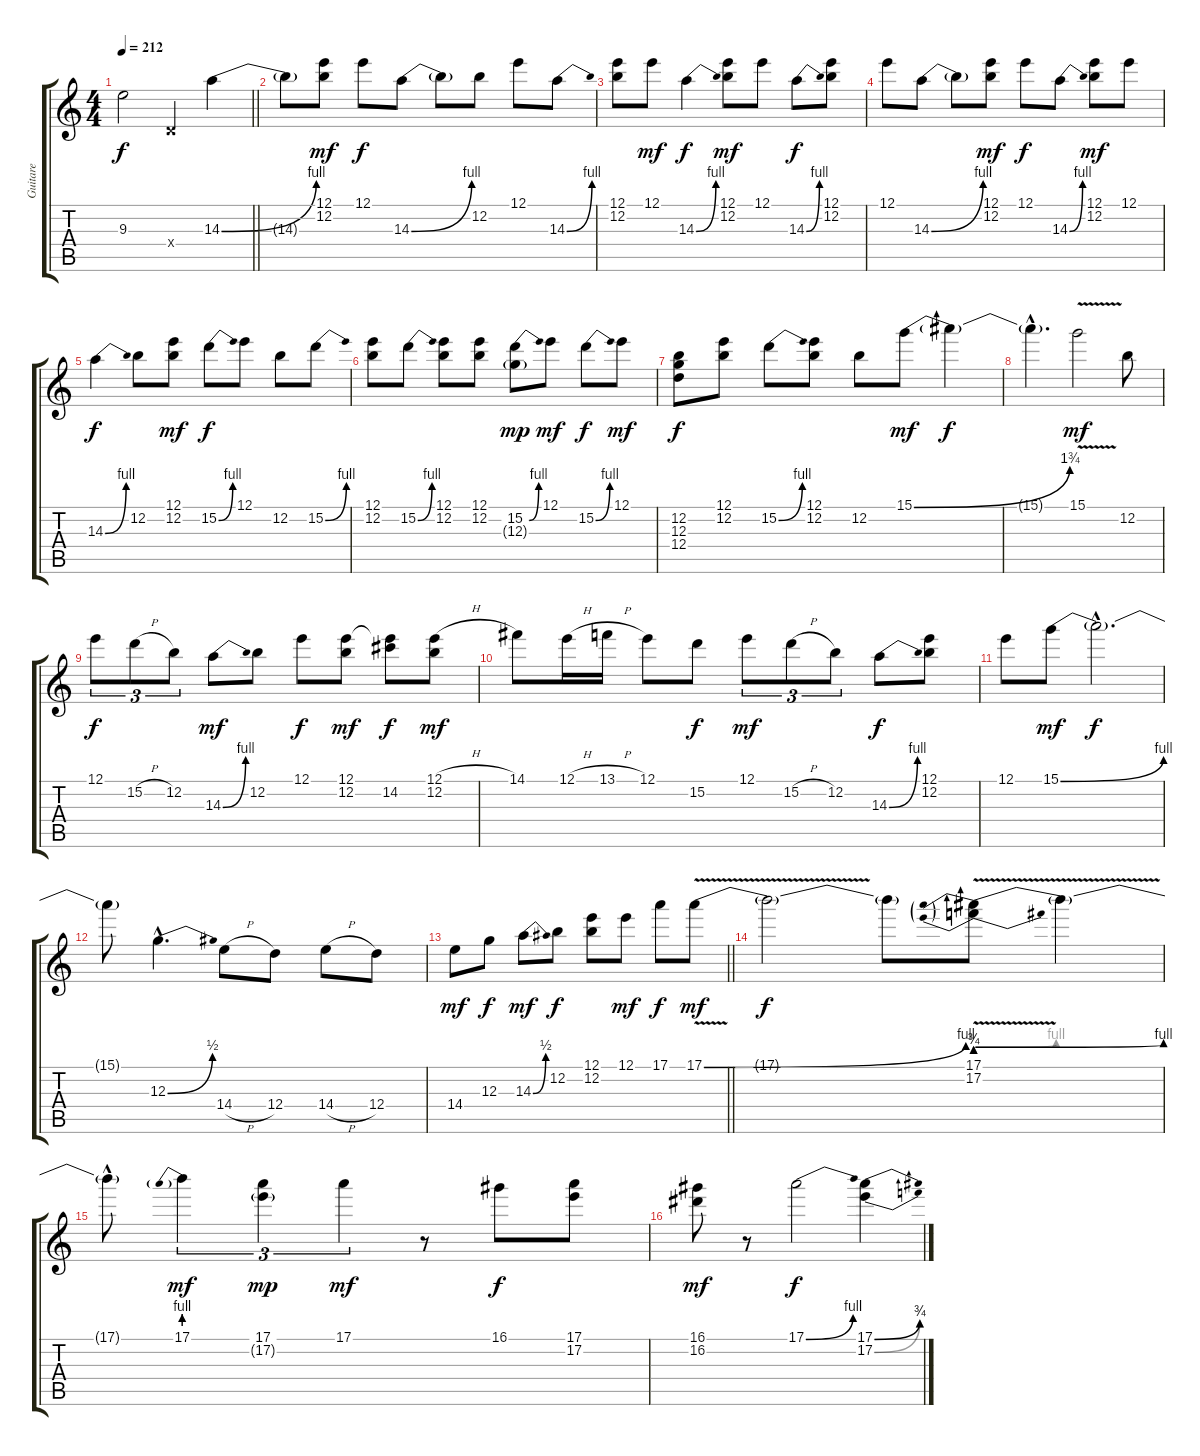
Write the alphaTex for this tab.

\track ("Guitare" "Guitare") {instrument overdrivenguitar}
\staff {score tabs}
\tuning (E4 B3 G3 D3 A2 E2) {hide}
\ts (4 4)
\tempo 212
\clef g2
\barLineRight lightlight
\ks c
9.3{t}.2{dy f} 0.4{x}.4 14.3{be (bend 0 0 60 4)}.4 |
14.3{t}.8 (12.1 12.2).8{dy mf} 12.1.8{dy f} 14.3{be (bend 0 0 60 4)}.8 14.3{t}.8 12.2.8 12.1.8 14.3{be (bend 0 0 60 4)}.8 |
(12.1 12.2).8 12.1.8{dy mf} 14.3{be (bend 0 0 60 4)}.4{dy f} (12.1 12.2).8{dy mf} 12.1.8 14.3{be (bend 0 0 60 4)}.8{dy f} (12.1 12.2).8 |
12.1.8 14.3{be (bend 0 0 60 4)}.8 14.3{t}.8 (12.1 12.2).8{dy mf} 12.1.8{dy f} 14.3{be (bend 0 0 60 4)}.8 (12.1 12.2).8{dy mf} 12.1.8 |
14.3{be (bend 0 0 60 4)}.4{dy f} 12.2.8 (12.1 12.2).8{dy mf} 15.2{be (bend 0 0 60 4)}.8{dy f} 12.1.8 12.2.8 15.2{be (bend 0 0 60 4)}.8 |
(12.1 12.2).8 15.2{be (bend 0 0 60 4)}.8 (12.1 12.2).8 (12.1 12.2).8 (15.2{be (bend 0 0 60 4)} 12.3{g}).8{dy mp} 12.1.8{dy mf} 15.2{be (bend 0 0 60 4)}.8{dy f} 12.1.8{dy mf} |
(12.2 12.3 12.4).8{dy f} (12.1 12.2).8 15.2{be (bend 0 0 60 4)}.8 (12.1 12.2).8 12.2.8 15.1{be (bend 0 0 60 7)}.8{dy mf} 15.1{t}.4{dy f} |
15.1{hac t}.4{d} 15.1{v}.2{dy mf} 12.2.8 |
12.1.8{tu (3 2) dy f} 15.2{h}.8{tu (3 2)} 12.2.8{tu (3 2)} 14.3{be (bend 0 0 60 4)}.8{dy mf} 12.2.8 12.1.8{dy f} (12.1 12.2).8{dy mf} (12.1{t} 14.2).8{dy f} (12.1{h} 12.2).8{dy mf} |
14.1.8 12.1{h}.16 13.1{h}.16 12.1.8 15.2.8{dy f} 12.1.8{tu (3 2) dy mf} 15.2{h}.8{tu (3 2)} 12.2.8{tu (3 2)} 14.3{be (bend 0 0 60 4)}.8{dy f} (12.1 12.2).8 |
12.1.8 15.1{be (bend 0 0 60 4)}.8{dy mf} 15.1{hac t}.2{d dy f} |
15.1{t}.8 12.3{be (bend 0 0 60 2) hac}.4{d} 14.4{h}.8 12.4.8 14.4{h}.8 12.4.8 |
\barLineRight lightlight
14.4.8{dy mf} 12.3.8{dy f} 14.3{be (bend 0 0 60 2)}.8{dy mf} 12.2.8{dy f} (12.1 12.2).8 12.1.8{dy mf} 17.1.8{dy f} 17.1{be (bend 0 0 60 4) v}.8{dy mf} |
17.1{t}.2{dy f} 17.1{t}.8 (17.1{be (prebendbend 0 3 60 4) v} 17.2{be (prebendbend 0 3 60 4) v}).8 17.1{t}.4 |
17.1{hac t}.8 17.1{be (prebend 0 4 60 4)}.4{tu (3 2) dy mf} (17.1 17.2{g}).4{tu (3 2) dy mp} 17.1.4{tu (3 2) dy mf} r.8 16.1.8{dy f} (17.1 17.2).8 |
(16.1 16.2).8{dy mf} r.8 17.1{be (bend 0 0 60 4)}.2{dy f} (17.1{be (bend 0 0 60 3)} 17.2{be (bend 0 0 60 3)}).4
